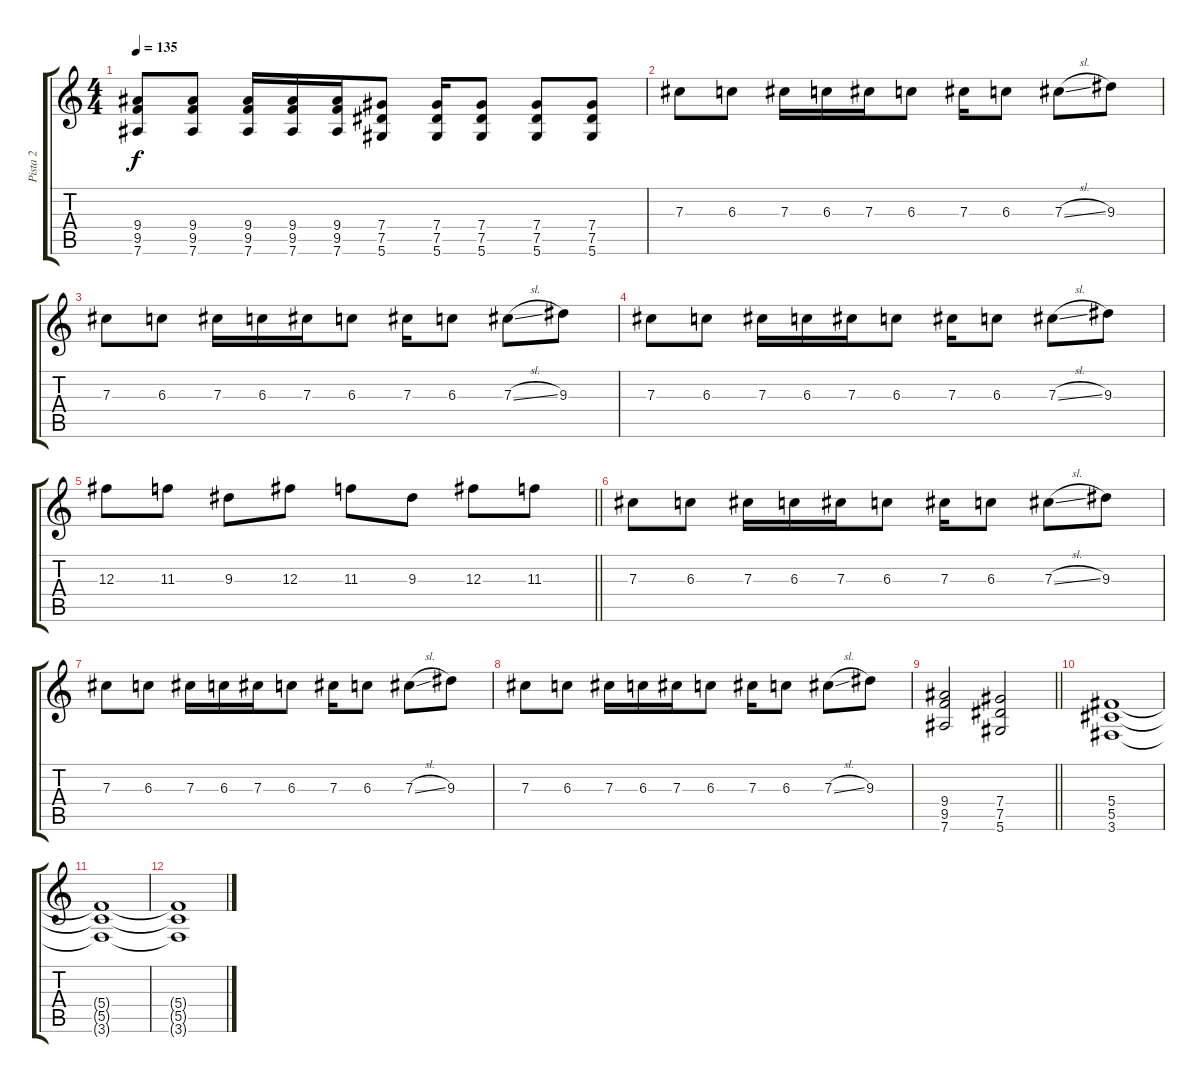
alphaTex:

\track ("Pista 2" "Pista 2") {instrument distortionguitar}
\staff {score tabs}
\tuning (Eb4 Bb3 Gb3 Db3 Ab2 Eb2) {hide}
\ts (4 4)
\tempo 135
\clef g2
\ks c
(9.4 9.5 7.6).8{dy f} (9.4 9.5 7.6).8 (9.4 9.5 7.6).16 (9.4 9.5 7.6).16 (9.4 9.5 7.6).16 (7.4 7.5 5.6).8 (7.4 7.5 5.6).16 (7.4 7.5 5.6).8 (7.4 7.5 5.6).8 (7.4 7.5 5.6).8 |
7.3.8 6.3.8 7.3.16 6.3.16 7.3.16 6.3.8 7.3.16 6.3.8 7.3{sl}.8 9.3.8 |
7.3.8 6.3.8 7.3.16 6.3.16 7.3.16 6.3.8 7.3.16 6.3.8 7.3{sl}.8 9.3.8 |
7.3.8 6.3.8 7.3.16 6.3.16 7.3.16 6.3.8 7.3.16 6.3.8 7.3{sl}.8 9.3.8 |
\barLineRight lightlight
12.3.8 11.3.8 9.3.8 12.3.8 11.3.8 9.3.8 12.3.8 11.3.8 |
7.3.8 6.3.8 7.3.16 6.3.16 7.3.16 6.3.8 7.3.16 6.3.8 7.3{sl}.8 9.3.8 |
7.3.8 6.3.8 7.3.16 6.3.16 7.3.16 6.3.8 7.3.16 6.3.8 7.3{sl}.8 9.3.8 |
7.3.8 6.3.8 7.3.16 6.3.16 7.3.16 6.3.8 7.3.16 6.3.8 7.3{sl}.8 9.3.8 |
\barLineRight lightlight
(9.4 9.5 7.6).2 (7.4 7.5 5.6).2 |
(5.4 5.5 3.6).1{balance 16} |
(5.4{t} 5.5{t} 3.6{t}).1 |
(5.4{t} 5.5{t} 3.6{t}).1{volume 0}
